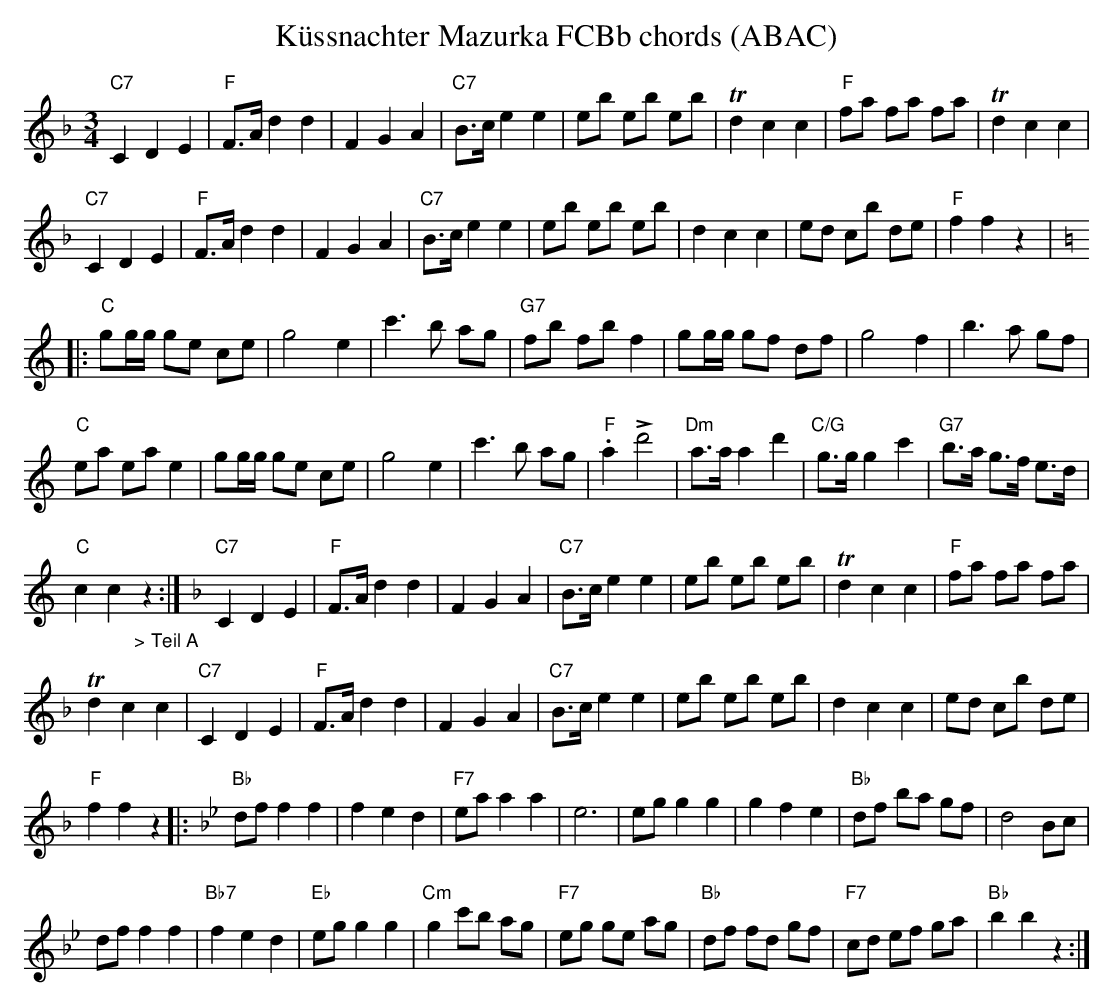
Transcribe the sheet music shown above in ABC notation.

X:1
T:K\"ussnachter Mazurka FCBb chords (ABAC)
M:3/4
L:1/8
K:F %%MIDI gchordon
"C7"C2D2E2 | "F"F>Ad2d2 | F2G2A2 | "C7"B>ce2e2 | eb eb eb | Td2c2c2 | \
"F"fa fa fa | Td2c2c2 |
 "C7"C2D2E2 | "F"F>Ad2d2 | F2G2A2 | "C7"B>ce2e2 | \
eb eb eb | d2c2c2 | ed cb de | "F"f2f2z2 |:[K:C]
 "C"gg/g/ ge ce | g4e2 | \
c'3b ag | "G7"fb fbf2 | gg/g/ gf df | g4f2 | b3a gf |
 "C"ea eae2 | \
gg/g/ ge ce | g4e2 | c'3b ag | "F".a2+>+d'4 | "Dm"a>aa2d'2 | "C/G"g>gg2c'2 | \
"G7"b>a g>f e>d |
 "C"c2c2"_> Teil A"z2 :| \
[K:F] "C7"C2D2E2 | "F"F>Ad2d2 | F2G2A2 | "C7"B>ce2e2 | eb eb eb | Td2c2c2 | \
"F"fa fa fa |
 Td2c2c2 | "C7"C2D2E2 | "F"F>Ad2d2 | F2G2A2 | "C7"B>ce2e2 | \
eb eb eb | d2c2c2 | ed cb de |
 "F"f2f2z2 |: \
[K:Bb] "Bb"dff2f2 | f2e2d2 | "F7"eaa2a2 | \
e6 | egg2g2 | g2f2e2 | "Bb"df ba gf | d4Bc |
 dff2f2 | "Bb7"f2e2d2 | \
"Eb"egg2g2 | "Cm"g2c'b ag | "F7"eg ge ag | "Bb"df fd gf | "F7"cd ef ga | "Bb"b2b2z2 :|
